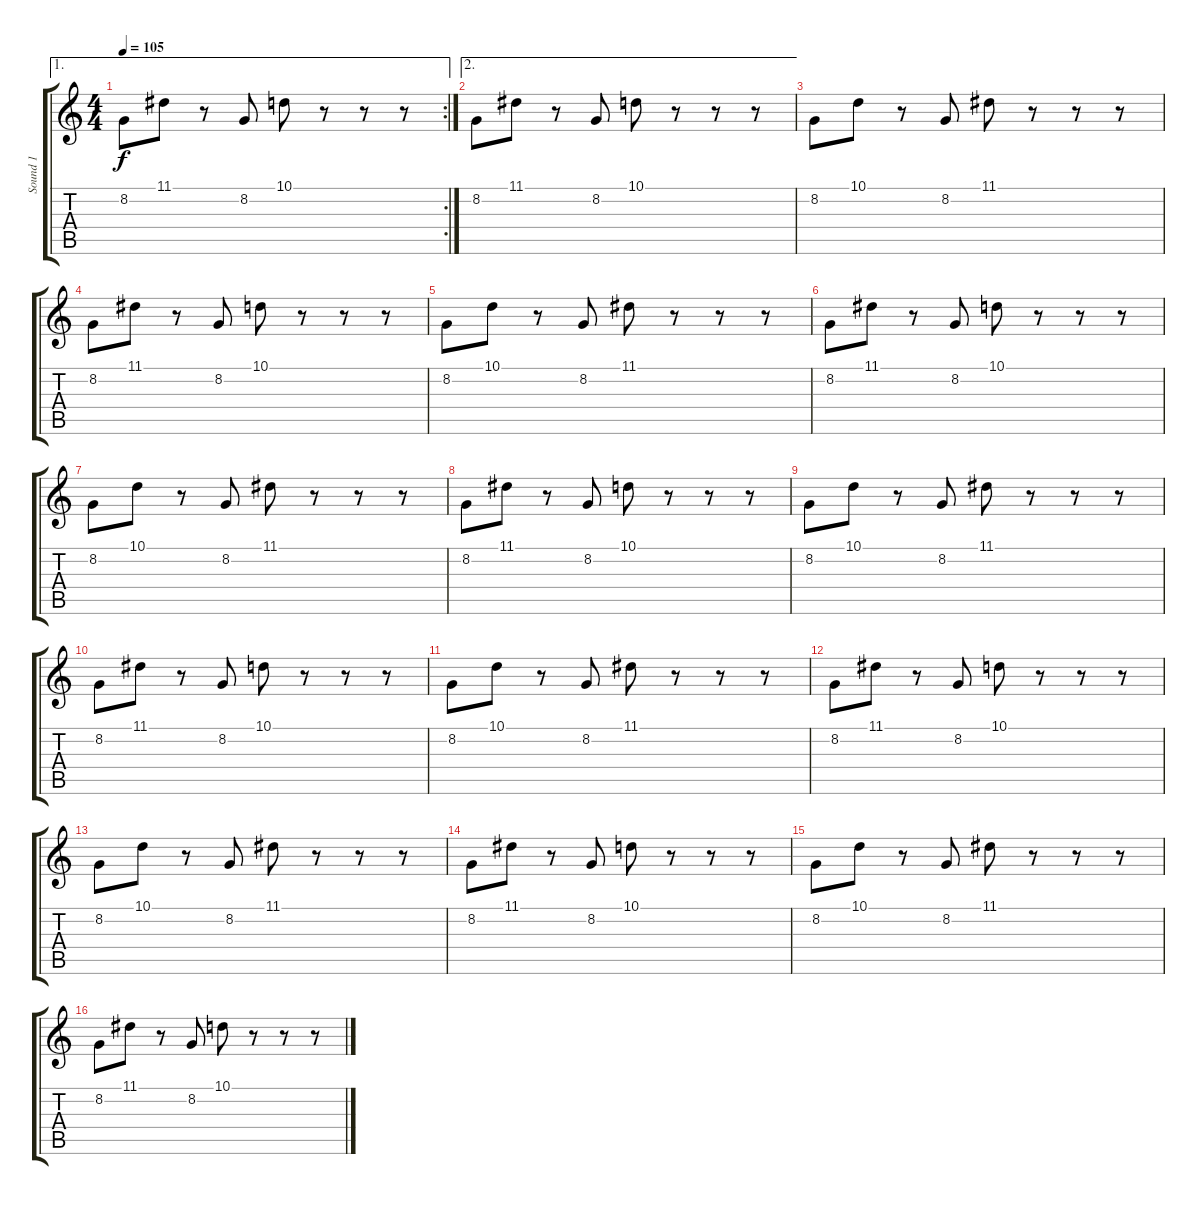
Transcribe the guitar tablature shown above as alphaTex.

\track ("Sound 1" "Sound 1") {instrument lead2sawtooth}
\staff {score tabs}
\tuning (E4 B3 G3 D3 A2 E2) {hide}
\ae 1
\rc 2
\ts (4 4)
\tempo 105
\clef g2
\ks c
8.2.8{dy f} 11.1.8 r.8 8.2.8 10.1.8 r.8 r.8 r.8 |
\ae 2
8.2.8 11.1.8 r.8 8.2.8 10.1.8 r.8 r.8 r.8 |
8.2.8 10.1.8 r.8 8.2.8 11.1.8 r.8 r.8 r.8 |
8.2.8 11.1.8 r.8 8.2.8 10.1.8 r.8 r.8 r.8 |
8.2.8 10.1.8 r.8 8.2.8 11.1.8 r.8 r.8 r.8 |
8.2.8 11.1.8 r.8 8.2.8 10.1.8 r.8 r.8 r.8 |
8.2.8 10.1.8 r.8 8.2.8 11.1.8 r.8 r.8 r.8 |
8.2.8 11.1.8 r.8 8.2.8 10.1.8 r.8 r.8 r.8 |
8.2.8 10.1.8 r.8 8.2.8 11.1.8 r.8 r.8 r.8 |
8.2.8 11.1.8 r.8 8.2.8 10.1.8 r.8 r.8 r.8 |
8.2.8 10.1.8 r.8 8.2.8 11.1.8 r.8 r.8 r.8 |
8.2.8 11.1.8 r.8 8.2.8 10.1.8 r.8 r.8 r.8 |
8.2.8 10.1.8 r.8 8.2.8 11.1.8 r.8 r.8 r.8 |
8.2.8 11.1.8 r.8 8.2.8 10.1.8 r.8 r.8 r.8 |
8.2.8 10.1.8 r.8 8.2.8 11.1.8 r.8 r.8 r.8 |
8.2.8 11.1.8 r.8 8.2.8 10.1.8 r.8 r.8 r.8
